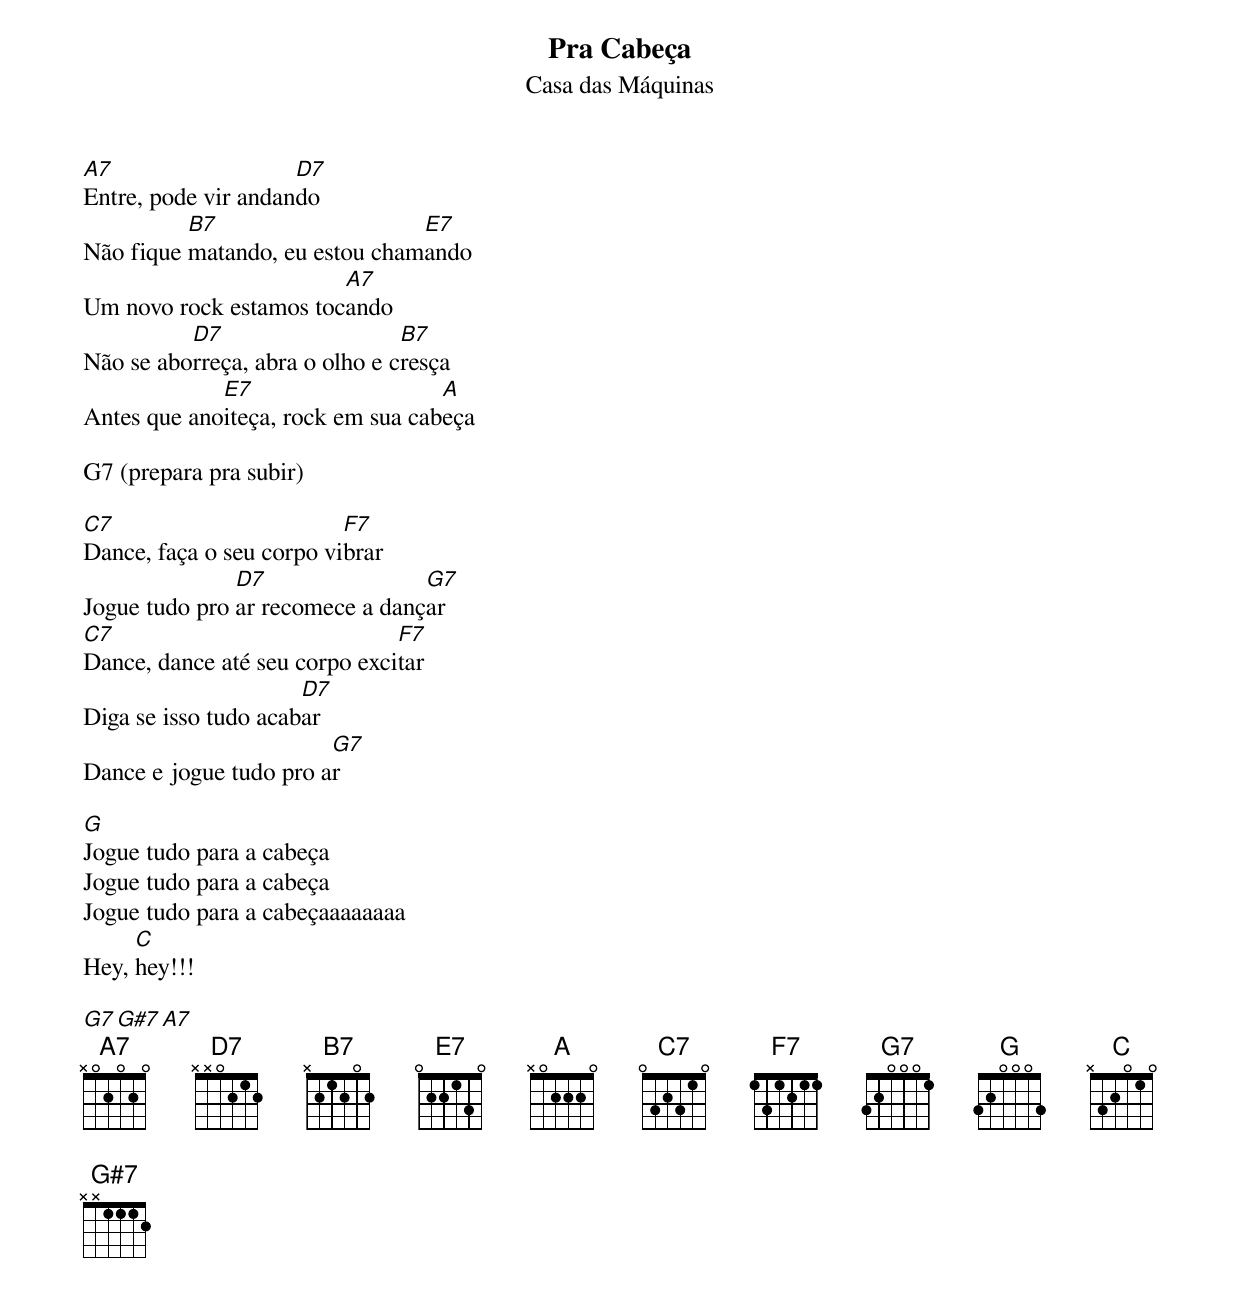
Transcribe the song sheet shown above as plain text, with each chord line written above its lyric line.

Pra Cabeça
Casa das Máquinas

A7                   D7
Entre, pode vir andando
          B7                    E7
Não fique matando, eu estou chamando
                        A7
Um novo rock estamos tocando
          D7                    B7
Não se aborreça, abra o olho e cresça
             E7                    A
Antes que anoiteça, rock em sua cabeça

G7 (prepara pra subir)

C7                        F7
Dance, faça o seu corpo vibrar
               D7                G7
Jogue tudo pro ar recomece a dançar
C7                             F7
Dance, dance até seu corpo excitar
                      D7
Diga se isso tudo acabar
                        G7
Dance e jogue tudo pro ar

G
Jogue tudo para a cabeça
Jogue tudo para a cabeça
Jogue tudo para a cabeçaaaaaaaa
     C
Hey, hey!!!

G7 G#7 A7
